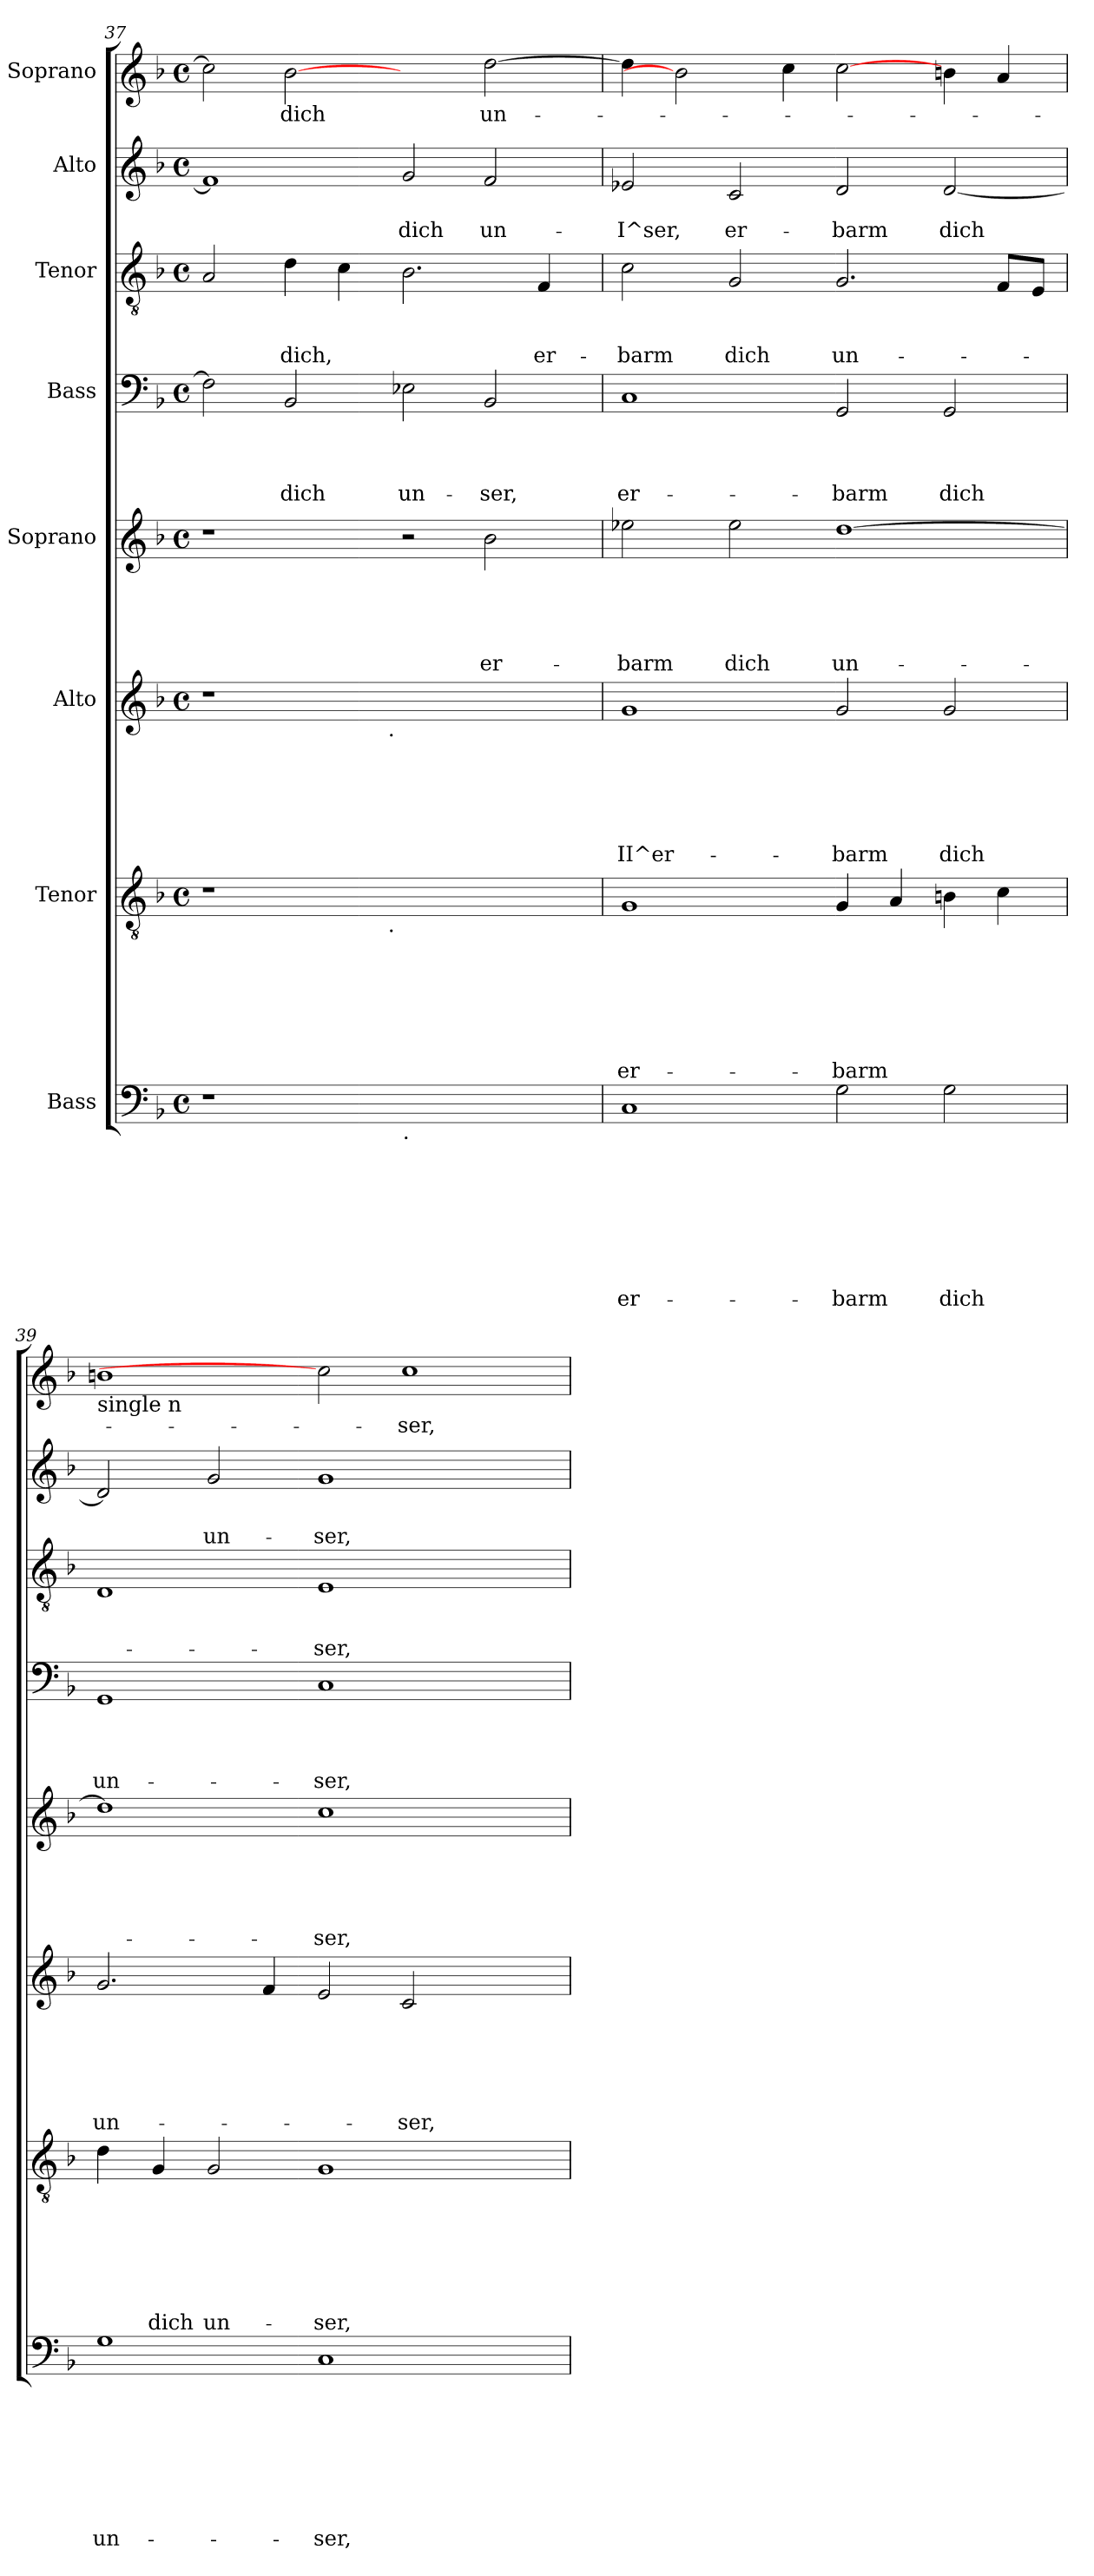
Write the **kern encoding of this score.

**kern	**text	**text	**text	**text	**text	**text	**text	**text	**kern	**text	**text	**text	**text	**text	**text	**text	**kern	**text	**text	**text	**text	**text	**text	**kern	**text	**text	**text	**text	**text	**kern	**text	**text	**text	**text	**kern	**text	**text	**text	**kern	**text	**text	**kern	**text
*part8	*part8	*part8	*part8	*part8	*part8	*part8	*part8	*part8	*part7	*part7	*part7	*part7	*part7	*part7	*part7	*part7	*part6	*part6	*part6	*part6	*part6	*part6	*part6	*part5	*part5	*part5	*part5	*part5	*part5	*part4	*part4	*part4	*part4	*part4	*part3	*part3	*part3	*part3	*part2	*part2	*part2	*part1	*part1
*staff8	*staff8	*staff8	*staff8	*staff8	*staff8	*staff8	*staff8	*staff8	*staff7	*staff7	*staff7	*staff7	*staff7	*staff7	*staff7	*staff7	*staff6	*staff6	*staff6	*staff6	*staff6	*staff6	*staff6	*staff5	*staff5	*staff5	*staff5	*staff5	*staff5	*staff4	*staff4	*staff4	*staff4	*staff4	*staff3	*staff3	*staff3	*staff3	*staff2	*staff2	*staff2	*staff1	*staff1
*I"Bass	*	*	*	*	*	*	*	*	*I"Tenor	*	*	*	*	*	*	*	*I"Alto	*	*	*	*	*	*	*I"Soprano	*	*	*	*	*	*I"Bass	*	*	*	*	*I"Tenor	*	*	*	*I"Alto	*	*	*I"Soprano	*
*clefF4	*	*	*	*	*	*	*	*	*clefGv2	*	*	*	*	*	*	*	*clefG2	*	*	*	*	*	*	*clefG2	*	*	*	*	*	*clefF4	*	*	*	*	*clefGv2	*	*	*	*clefG2	*	*	*clefG2	*
*k[b-]	*	*	*	*	*	*	*	*	*k[b-]	*	*	*	*	*	*	*	*k[b-]	*	*	*	*	*	*	*k[b-]	*	*	*	*	*	*k[b-]	*	*	*	*	*k[b-]	*	*	*	*k[b-]	*	*	*k[b-]	*
*F:	*	*	*	*	*	*	*	*	*F:	*	*	*	*	*	*	*	*F:	*	*	*	*	*	*	*F:	*	*	*	*	*	*F:	*	*	*	*	*F:	*	*	*	*F:	*	*	*F:	*
*M4/4	*	*	*	*	*	*	*	*	*M4/4	*	*	*	*	*	*	*	*M4/4	*	*	*	*	*	*	*M4/4	*	*	*	*	*	*M4/4	*	*	*	*	*M4/4	*	*	*	*M4/4	*	*	*M4/4	*
*met(c)	*	*	*	*	*	*	*	*	*met(c)	*	*	*	*	*	*	*	*met(c)	*	*	*	*	*	*	*met(c)	*	*	*	*	*	*met(c)	*	*	*	*	*met(c)	*	*	*	*met(c)	*	*	*met(c)	*
=37	=37	=37	=37	=37	=37	=37	=37	=37	=37	=37	=37	=37	=37	=37	=37	=37	=37	=37	=37	=37	=37	=37	=37	=37	=37	=37	=37	=37	=37	=37	=37	=37	=37	=37	=37	=37	=37	=37	=37	=37	=37	=37	=37
*	*	*	*	*	*	*	*	*	*^	*	*	*	*	*	*	*	*^	*	*	*	*	*	*	*	*	*	*	*	*	*	*	*	*	*	*	*	*	*	*	*	*	*	*
1r	.	.	.	.	.	.	.	.	1r	2ryy	.	.	.	.	.	.	.	1r	2ryy	.	.	.	.	.	.	1r	.	.	.	.	.	2F\]	.	.	.	.	2A/	.	.	.	1f]	.	.	2cc\]	.
!	!	!	!	!	!	!	!	!	!	!	!	!	!	!	!	!	!	!	!	!	!	!	!	!	!	!	!	!	!	!	!	!	!	!	!	!LO:LY:b	!	!	!	!LO:LY:b	!	!	!	!	!LO:LY:b
.	.	.	.	.	.	.	.	.	.	4...ryy	.	.	.	.	.	.	.	.	4...ryy	.	.	.	.	.	.	.	.	.	.	.	.	2BB-/	.	.	.	dich	4d\	.	.	dich,	.	.	.	[2b-	dich
.	.	.	.	.	.	.	.	.	.	.	.	.	.	.	.	.	.	.	.	.	.	.	.	.	.	.	.	.	.	.	.	.	.	.	.	.	4c\	.	.	.	.	.	.	.	.
!	!	!	!	!	!	!	!	!	!	!	!	!	!	!	!	!	!	!	!LO:TX:b:t=.	!	!	!	!	!	!	!	!	!	!	!	!	!	!	!	!	!	!	!	!	!	!	!	!	!	!
!	!	!	!	!	!	!	!	!	!	!LO:TX:b:t=.	!	!	!	!	!	!	!	!	!	!	!	!	!	!	!	!	!	!	!	!	!	!	!	!	!	!	!	!	!	!	!	!	!	!	!
.	.	.	.	.	.	.	.	.	.	1ryy	.	.	.	.	.	.	.	.	1ryy	.	.	.	.	.	.	.	.	.	.	.	.	.	.	.	.	.	.	.	.	.	.	.	.	.	.
!LO:TX:b:t=.	!	!	!	!	!	!	!	!	!	!	!	!	!	!	!	!	!	!	!	!	!	!	!	!	!	!	!	!	!	!	!	!	!	!	!	!	!	!	!	!	!	!	!	!	!
!	!	!	!	!	!	!	!	!	!	!	!	!	!	!	!	!	!	!	!	!	!	!	!	!	!	!	!	!	!	!	!	!	!	!	!	!LO:LY:b	!	!	!	!	!	!	!LO:LY:b:rj	!	!
1ryy	.	.	.	.	.	.	.	.	1ryy	.	.	.	.	.	.	.	.	1ryy	.	.	.	.	.	.	.	2r	.	.	.	.	.	2E-X\	.	.	.	un-	2.B-\	.	.	.	2g/	.	dich	2ryy	.
!	!	!	!	!	!	!	!	!	!	!	!	!	!	!	!	!	!	!	!	!	!	!	!	!	!	!	!	!	!	!	!LO:LY:b	!	!	!	!	!LO:LY:b	!	!	!	!	!	!	!LO:LY:b:rj	!	!LO:LY:b
.	.	.	.	.	.	.	.	.	.	.	.	.	.	.	.	.	.	.	.	.	.	.	.	.	.	2b-\	.	.	.	.	er-	2BB-/	.	.	.	-ser,	.	.	.	.	2f/	.	un-	[>2dd\	un-
!	!	!	!	!	!	!	!	!	!	!	!	!	!	!	!	!	!	!	!	!	!	!	!	!	!	!	!	!	!	!	!	!	!	!	!	!	!	!	!	!LO:LY:b	!	!	!	!	!
.	.	.	.	.	.	.	.	.	.	.	.	.	.	.	.	.	.	.	.	.	.	.	.	.	.	.	.	.	.	.	.	.	.	.	.	.	4F/	.	.	er-	.	.	.	.	.
.	.	.	.	.	.	.	.	.	.	32ryy	.	.	.	.	.	.	.	.	32ryy	.	.	.	.	.	.	.	.	.	.	.	.	.	.	.	.	.	.	.	.	.	.	.	.	.	.
!!LO:PB:g=z
=38	=38	=38	=38	=38	=38	=38	=38	=38	=38	=38	=38	=38	=38	=38	=38	=38	=38	=38	=38	=38	=38	=38	=38	=38	=38	=38	=38	=38	=38	=38	=38	=38	=38	=38	=38	=38	=38	=38	=38	=38	=38	=38	=38	=38	=38
!	!	!	!	!	!	!	!	!LO:LY:b	!	!	!	!	!	!	!	!	!LO:LY:b	!	!	!	!	!	!	!	!LO:LY:b:rj	!	!	!	!	!	!LO:LY:b	!	!	!	!	!LO:LY:b	!	!	!	!LO:LY:b	!	!	!LO:LY:b:rj	!	!
*	*	*	*	*	*	*	*	*	*v	*v	*	*	*	*	*	*	*	*	*	*	*	*	*	*	*	*	*	*	*	*	*	*	*	*	*	*	*	*	*	*	*	*	*	*	*
*	*	*	*	*	*	*	*	*	*	*	*	*	*	*	*	*	*v	*v	*	*	*	*	*	*	*	*	*	*	*	*	*	*	*	*	*	*	*	*	*	*	*	*	*	*
1C	.	.	.	.	.	.	.	er-	1G	.	.	.	.	.	.	er-	1g	.	.	.	.	.	II^er-	2ee-X\	.	.	.	.	-barm	1C	.	.	.	er-	2c\	.	.	-barm	2e-X/	.	-I^ser,	4dd\]	.
.	.	.	.	.	.	.	.	.	.	.	.	.	.	.	.	.	.	.	.	.	.	.	.	.	.	.	.	.	.	.	.	.	.	.	.	.	.	.	.	.	.	2b-]	.
!	!	!	!	!	!	!	!	!	!	!	!	!	!	!	!	!	!	!	!	!	!	!	!	!	!	!	!	!	!LO:LY:b	!	!	!	!	!	!	!	!	!LO:LY:b	!	!	!LO:LY:b:rj	!	!
.	.	.	.	.	.	.	.	.	.	.	.	.	.	.	.	.	.	.	.	.	.	.	.	2ee-\	.	.	.	.	dich	.	.	.	.	.	2G/	.	.	dich	2c/	.	er-	.	.
.	.	.	.	.	.	.	.	.	.	.	.	.	.	.	.	.	.	.	.	.	.	.	.	.	.	.	.	.	.	.	.	.	.	.	.	.	.	.	.	.	.	4cc\	.
!	!	!	!	!	!	!	!	!LO:LY:b	!	!	!	!	!	!	!	!LO:LY:b	!	!	!	!	!	!	!LO:LY:b:rj	!	!	!	!	!	!LO:LY:b	!	!	!	!	!LO:LY:b	!	!	!	!LO:LY:b	!	!	!LO:LY:b:rj	!	!
2G\	.	.	.	.	.	.	.	-barm	4G/	.	.	.	.	.	.	-barm	2g/	.	.	.	.	.	-barm	[>1dd	.	.	.	.	un-	2GG/	.	.	.	-barm	2.G/	.	.	un-	2d/	.	-barm	[2cc	.
.	.	.	.	.	.	.	.	.	4A/	.	.	.	.	.	.	.	.	.	.	.	.	.	.	.	.	.	.	.	.	.	.	.	.	.	.	.	.	.	.	.	.	.	.
!	!	!	!	!	!	!	!	!LO:LY:b	!	!	!	!	!	!	!	!	!	!	!	!	!	!	!LO:LY:b:rj	!	!	!	!	!	!	!	!	!	!	!LO:LY:b	!	!	!	!	!	!	!LO:LY:b:rj	!	!
2G\	.	.	.	.	.	.	.	dich	4Bn\	.	.	.	.	.	.	.	2g/	.	.	.	.	.	dich	.	.	.	.	.	.	2GG/	.	.	.	dich	.	.	.	.	[<2d/	.	dich	4bn\	.
.	.	.	.	.	.	.	.	.	4c\	.	.	.	.	.	.	.	.	.	.	.	.	.	.	.	.	.	.	.	.	.	.	.	.	.	8F/L	.	.	.	.	.	.	4a/	.
.	.	.	.	.	.	.	.	.	.	.	.	.	.	.	.	.	.	.	.	.	.	.	.	.	.	.	.	.	.	.	.	.	.	.	8E/J	.	.	.	.	.	.	.	.
=39	=39	=39	=39	=39	=39	=39	=39	=39	=39	=39	=39	=39	=39	=39	=39	=39	=39	=39	=39	=39	=39	=39	=39	=39	=39	=39	=39	=39	=39	=39	=39	=39	=39	=39	=39	=39	=39	=39	=39	=39	=39	=39	=39
!	!	!	!	!	!	!	!	!	!	!	!	!	!	!	!	!	!	!	!	!	!	!	!	!	!	!	!	!	!	!	!	!	!	!	!	!	!	!	!	!	!	!LO:TX:b:t=single n	!
!	!	!	!	!	!	!	!	!LO:LY:b	!	!	!	!	!	!	!	!	!	!	!	!	!	!	!LO:LY:b:rj	!	!	!	!	!	!	!	!	!	!	!LO:LY:b	!	!	!	!	!	!	!	!	!
1G	.	.	.	.	.	.	.	un-	4d\	.	.	.	.	.	.	.	2.g/	.	.	.	.	.	un-	1dd]	.	.	.	.	.	1GG	.	.	.	un-	1D	.	.	.	2d/]	.	.	1b	.
!	!	!	!	!	!	!	!	!	!	!	!	!	!	!	!	!LO:LY:b	!	!	!	!	!	!	!	!	!	!	!	!	!	!	!	!	!	!	!	!	!	!	!	!	!	!	!
.	.	.	.	.	.	.	.	.	4G/	.	.	.	.	.	.	dich	.	.	.	.	.	.	.	.	.	.	.	.	.	.	.	.	.	.	.	.	.	.	.	.	.	.	.
!	!	!	!	!	!	!	!	!	!	!	!	!	!	!	!	!LO:LY:b	!	!	!	!	!	!	!	!	!	!	!	!	!	!	!	!	!	!	!	!	!	!	!	!	!LO:LY:b:rj	!	!
.	.	.	.	.	.	.	.	.	2G/	.	.	.	.	.	.	un-	.	.	.	.	.	.	.	.	.	.	.	.	.	.	.	.	.	.	.	.	.	.	2g/	.	un-	.	.
.	.	.	.	.	.	.	.	.	.	.	.	.	.	.	.	.	4f/	.	.	.	.	.	.	.	.	.	.	.	.	.	.	.	.	.	.	.	.	.	.	.	.	.	.
!	!	!	!	!	!	!	!	!LO:LY:b	!	!	!	!	!	!	!	!LO:LY:b	!	!	!	!	!	!	!	!	!	!	!	!	!LO:LY:b	!	!	!	!	!LO:LY:b	!	!	!	!LO:LY:b	!	!	!LO:LY:b:rj	!	!
1C	.	.	.	.	.	.	.	-ser,	1G	.	.	.	.	.	.	-ser,	2e/	.	.	.	.	.	.	1cc	.	.	.	.	-ser,	1C	.	.	.	-ser,	1E	.	.	-ser,	1g	.	-ser,	2cc]	.
!	!	!	!	!	!	!	!	!	!	!	!	!	!	!	!	!	!	!	!	!	!	!	!LO:LY:b:rj	!	!	!	!	!	!	!	!	!	!	!	!	!	!	!	!	!	!	!	!LO:LY:b
.	.	.	.	.	.	.	.	.	.	.	.	.	.	.	.	.	2c/	.	.	.	.	.	-ser,	.	.	.	.	.	.	.	.	.	.	.	.	.	.	.	.	.	.	1cc	-ser,
2ryy	.	.	.	.	.	.	.	.	2ryy	.	.	.	.	.	.	.	2ryy	.	.	.	.	.	.	2ryy	.	.	.	.	.	2ryy	.	.	.	.	2ryy	.	.	.	2ryy	.	.	.	.
=	=	=	=	=	=	=	=	=	=	=	=	=	=	=	=	=	=	=	=	=	=	=	=	=	=	=	=	=	=	=	=	=	=	=	=	=	=	=	=	=	=	=	=
*-	*-	*-	*-	*-	*-	*-	*-	*-	*-	*-	*-	*-	*-	*-	*-	*-	*-	*-	*-	*-	*-	*-	*-	*-	*-	*-	*-	*-	*-	*-	*-	*-	*-	*-	*-	*-	*-	*-	*-	*-	*-	*-	*-
